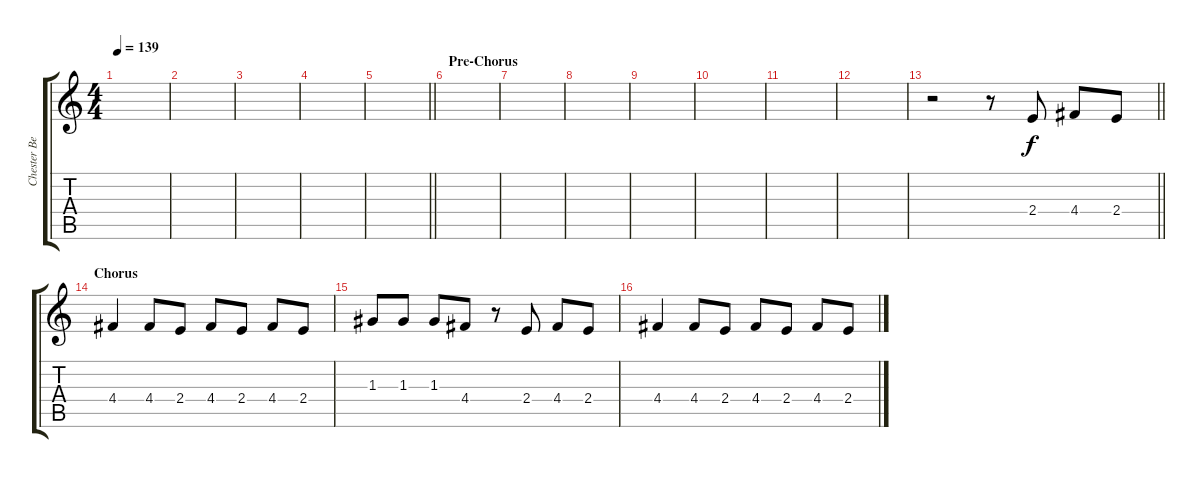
\track ("Chester Bennington [Vocals]" "Chester Be") {instrument overdrivenguitar}
\staff {score tabs}
\tuning (E4 B3 G3 D3 A2 E2) {hide}
\ts (4 4)
\tempo 139
\clef g2
\ks c
|
|
|
|
\barLineRight lightlight
|
\section ("" "Pre-Chorus")
|
|
|
|
|
|
|
\barLineRight lightlight
r.2 r.8 2.4.8 4.4.8 2.4.8 |
\section ("" "Chorus")
4.4.4 4.4.8 2.4.8 4.4.8 2.4.8 4.4.8 2.4.8 |
1.3.8 1.3.8 1.3.8 4.4.8 r.8 2.4.8 4.4.8 2.4.8 |
4.4.4 4.4.8 2.4.8 4.4.8 2.4.8 4.4.8 2.4.8
